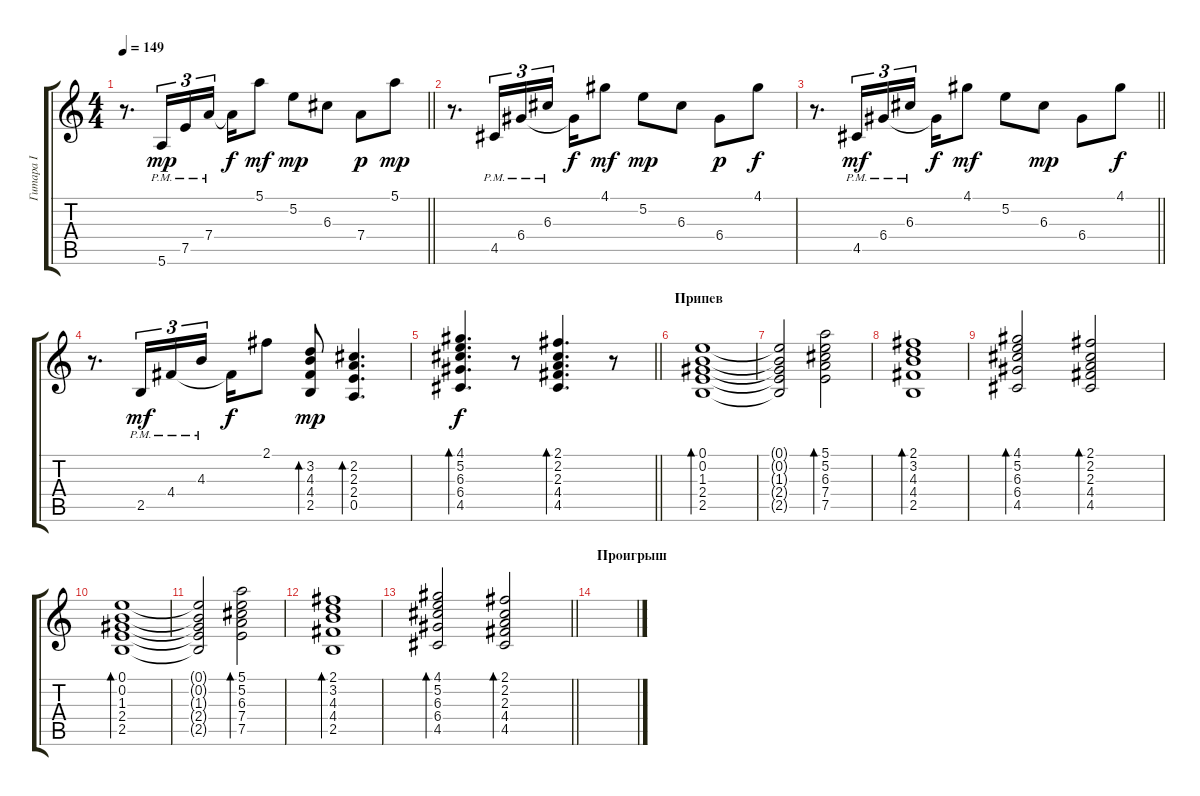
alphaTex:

\track ("Гитара I" "Гитара I") {instrument electricguitarclean}
\staff {score tabs}
\tuning (E4 B3 G3 D3 A2 E2) {hide}
\ts (4 4)
\tempo 149
\clef g2
\barLineRight lightlight
\ks c
r.8{d dy f} 5.6{pm}.16{tu (3 2) dy mp} 7.5{pm}.16{tu (3 2)} 7.4{pm}.16{tu (3 2) beam splitsecondary} 7.4{t}.16{dy f} 5.1.8{dy mf} 5.2.8{dy mp} 6.3.8 7.4.8{dy p} 5.1.8{dy mp} |
r.8{d} 4.5{pm}.16{tu (3 2)} 6.4{pm}.16{tu (3 2)} 6.3{pm}.16{tu (3 2) beam splitsecondary} 6.4{t}.16{dy f} 4.1.8{dy mf} 5.2.8{dy mp} 6.3.8 6.4.8{dy p} 4.1.8{dy f} |
\barLineRight lightlight
r.8{d} 4.5{pm}.16{tu (3 2) dy mf} 6.4{pm}.16{tu (3 2)} 6.3{pm}.16{tu (3 2) beam splitsecondary} 6.4{t}.16{dy f} 4.1.8{dy mf} 5.2.8 6.3.8{dy mp} 6.4.8 4.1.8{dy f} |
r.8{d} 2.5{pm}.16{tu (3 2) dy mf} 4.4{pm}.16{tu (3 2)} 4.3{pm}.16{tu (3 2) beam splitsecondary} 4.4{t}.16{dy f} 2.1.8 (3.2 4.3 4.4 2.5).8{bd 120 dy mp} (2.2 2.3 2.4 0.5).4{d bd 120} |
\barLineRight lightlight
(4.1 5.2 6.3 6.4 4.5).4{d bd 480 dy f} r.8 (2.1 2.2 2.3 4.4 4.5).4{d bd 240} r.8 |
\section ("" "Припев")
(0.1 0.2 1.3 2.4 2.5).1{bd 240} |
(0.1{t} 0.2{t} 1.3{t} 2.4{t} 2.5{t}).2 (5.1 5.2 6.3 7.4 7.5).2{bd 240} |
(2.1 3.2 4.3 4.4 2.5).1{bd 240} |
(4.1 5.2 6.3 6.4 4.5).2{bd 240} (2.1 2.2 2.3 4.4 4.5).2{bd 240} |
(0.1 0.2 1.3 2.4 2.5).1{bd 240} |
(0.1{t} 0.2{t} 1.3{t} 2.4{t} 2.5{t}).2 (5.1 5.2 6.3 7.4 7.5).2{bd 240} |
(2.1 3.2 4.3 4.4 2.5).1{bd 240} |
\barLineRight lightlight
(4.1 5.2 6.3 6.4 4.5).2{bd 240} (2.1 2.2 2.3 4.4 4.5).2{bd 240} |
\section ("" "Проигрыш")
